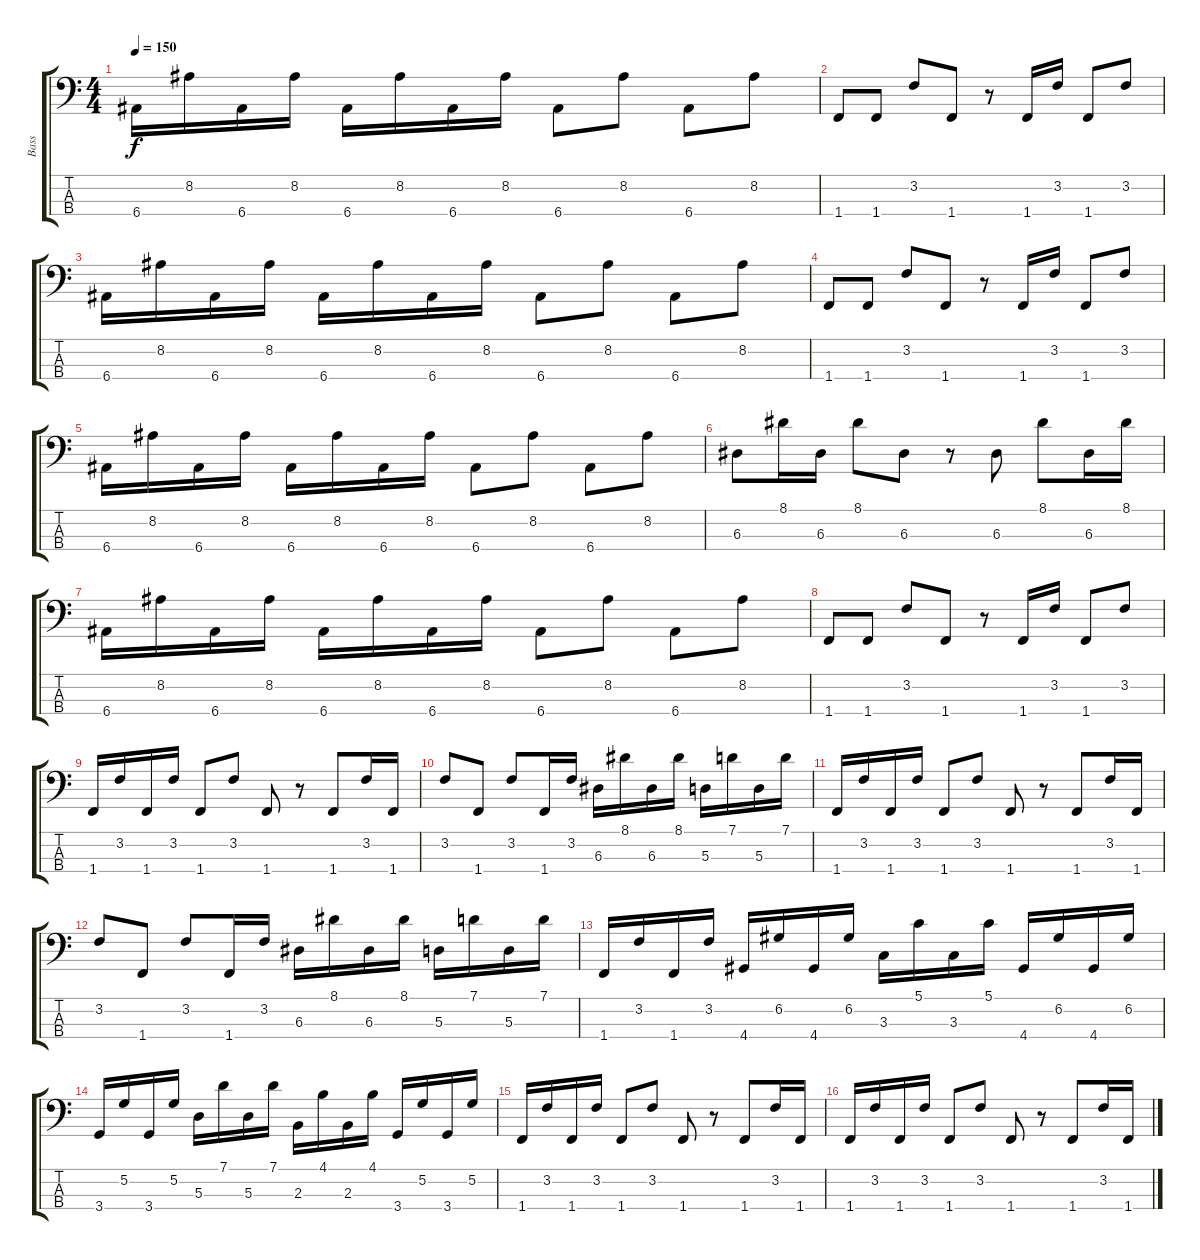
\track ("Bass" "Bass") {instrument slapbass2}
\staff {score tabs}
\tuning (G2 D2 A1 E1) {hide}
\ts (4 4)
\tempo 150
\clef f4
\ks c
6.4.16{dy f} 8.2.16 6.4.16 8.2.16 6.4.16 8.2.16 6.4.16 8.2.16 6.4.8 8.2.8 6.4.8 8.2.8 |
1.4.8 1.4.8 3.2.8 1.4.8 r.8 1.4.16 3.2.16 1.4.8 3.2.8 |
6.4.16 8.2.16 6.4.16 8.2.16 6.4.16 8.2.16 6.4.16 8.2.16 6.4.8 8.2.8 6.4.8 8.2.8 |
1.4.8 1.4.8 3.2.8 1.4.8 r.8 1.4.16 3.2.16 1.4.8 3.2.8 |
6.4.16 8.2.16 6.4.16 8.2.16 6.4.16 8.2.16 6.4.16 8.2.16 6.4.8 8.2.8 6.4.8 8.2.8 |
6.3.8 8.1.16 6.3.16 8.1.8 6.3.8 r.8 6.3.8 8.1.8 6.3.16 8.1.16 |
6.4.16 8.2.16 6.4.16 8.2.16 6.4.16 8.2.16 6.4.16 8.2.16 6.4.8 8.2.8 6.4.8 8.2.8 |
1.4.8 1.4.8 3.2.8 1.4.8 r.8 1.4.16 3.2.16 1.4.8 3.2.8 |
1.4.16 3.2.16 1.4.16 3.2.16 1.4.8 3.2.8 1.4.8 r.8 1.4.8 3.2.16 1.4.16 |
3.2.8 1.4.8 3.2.8 1.4.16 3.2.16 6.3.16 8.1.16 6.3.16 8.1.16 5.3.16 7.1.16 5.3.16 7.1.16 |
1.4.16 3.2.16 1.4.16 3.2.16 1.4.8 3.2.8 1.4.8 r.8 1.4.8 3.2.16 1.4.16 |
3.2.8 1.4.8 3.2.8 1.4.16 3.2.16 6.3.16 8.1.16 6.3.16 8.1.16 5.3.16 7.1.16 5.3.16 7.1.16 |
1.4.16 3.2.16 1.4.16 3.2.16 4.4.16 6.2.16 4.4.16 6.2.16 3.3.16 5.1.16 3.3.16 5.1.16 4.4.16 6.2.16 4.4.16 6.2.16 |
3.4.16 5.2.16 3.4.16 5.2.16 5.3.16 7.1.16 5.3.16 7.1.16 2.3.16 4.1.16 2.3.16 4.1.16 3.4.16 5.2.16 3.4.16 5.2.16 |
1.4.16 3.2.16 1.4.16 3.2.16 1.4.8 3.2.8 1.4.8 r.8 1.4.8 3.2.16 1.4.16 |
1.4.16 3.2.16 1.4.16 3.2.16 1.4.8 3.2.8 1.4.8 r.8 1.4.8 3.2.16 1.4.16
